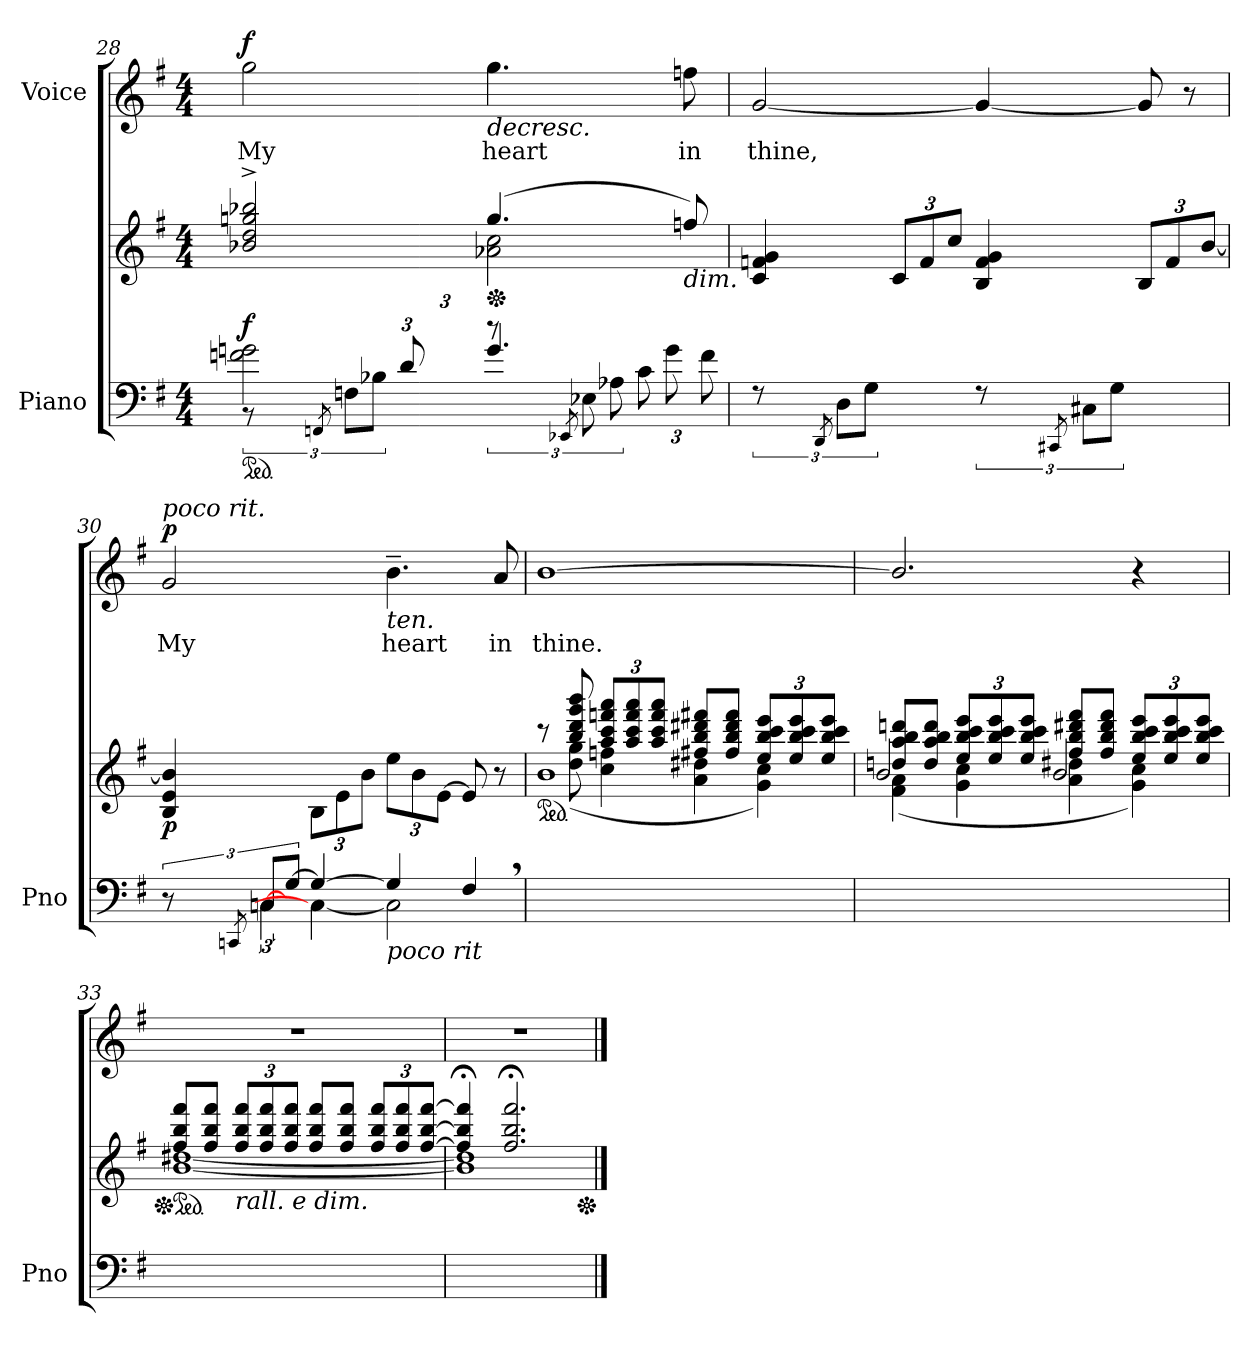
**kern	**kern	**dynam	**kern	**text	**dynam
*part2	*part2	*part2	*part1	*part1	*part1
*staff3	*staff2	*staff2/3	*staff1	*staff1	*staff1
*I"Piano	*	*	*I"Voice	*	*
*I'Pno	*	*	*	*	*
!!LO:LB:g=z
*clefF4	*clefG2	*	*clefG2	*	*
*k[f#]	*k[f#]	*	*k[f#]	*	*
*M4/4	*M4/4	*	*M4/4	*	*
=28	=28	=28	=28	=28	=28
*^	*	*	*	*	*
*ped	*	*	*	*	*	*
*	*^	*^	*	*	*	*
*	*	*	*	*^	*	*	*	*
!	!	!	!	!	!	!LO:DY:b	!	!LO:LY:b	!LO:DY:a
2fn\ 2gn\	12r	2ryy	2b-X/^< 2dd/^< 2ggn/^< 2bb-X/^<	2ryy	3ryy	f	2gg\	My	f
.	8qFFn/	.	.	.	.	.	.	.	.
.	(12Fn\L	.	.	.	.	.	.	.	.
.	12B-X\J	.	.	.	.	.	.	.	.
*	*Xbrackettup	*	*	*	*	*	*	*	*
.	12d/L	.	.	.	.	.	.	.	.
.	6ryy	.	.	.	12g\	.	.	.	.
.	.	.	.	.	12b-\J)	.	.	.	.
*	*brackettup	*	*	*	*	*	*	*	*
*	*	*	*Xped	*	*	*	*	*	*
!	!	!	!	!	!	!	!	!LO:LY:b	!LO:HP:b
2ryy	12r	4.g/	(4.gg/	2a-X\ 2cc\	2ryy	.	4.gg\	heart	>
.	8qEE-X/	.	.	.	.	.	.	.	.
.	12E-X\L	.	.	.	.	.	.	.	.
.	12A-X\J	.	.	.	.	.	.	.	.
*	*Xbrackettup	*	*	*	*	*	*	*	*
.	12c\L	.	.	.	.	.	.	.	.
.	12g\	.	.	.	.	.	.	.	.
!	!	!	!LO:TX:b:i:t=dim.	!	!	!	!	!	!
!	!	!	!	!	!	!	!	!LO:LY:b	!
.	.	8ryy	8ffn/)	.	.	.	8ffn\	in	.
.	12f\J	.	.	.	.	.	.	.	.
*v	*v	*v	*	*	*	*	*	*	*
*	*v	*v	*v	*	*	*	*
!!LO:LB:g=z
=29	=29	=29	=29	=29	=29
*brackettup	*	*	*	*	*
*^	*	*	*	*	*
!	!	!	!	!	!LO:LY:b	!
12r	1ryy	4c/ 4fn/ 4g/	.	[2g/	thine,	.
8qDD/	.	.	.	.	.	.
12D\L	.	.	.	.	.	.
12G\J	.	.	.	.	.	.
*	*	*Xbrackettup	*	*	*	*
4ryy	.	12c/L	.	.	.	.
.	.	12f/	.	.	.	.
.	.	(12cc/J	.	.	.	.
12r	.	4B/ 4f/ 4g/	.	4g/_	.	.
8qCC#X/	.	.	.	.	.	.
12C#X\L	.	.	.	.	.	.
12G\J	.	.	.	.	.	.
4ryy	.	12B/L	.	8g/]	.	.
.	.	12f/	.	.	.	.
.	.	.	.	8r	.	.
.	.	([>12b/J	.	.	.	.
=30	=30	=30	=30	=30	=30	=30
!	!	!	!	!LO:TX:a:i:t=poco rit.	!	!
!	!	!	!LO:DY:b	!	!LO:LY:b	!LO:DY:a
12r	12ryy	4B/ 4e/ 4b/]	p	2g/	My	p
8qCCn/	.	.	.	.	.	.
[<12Cn/L	6C\	.	.	.	.	.
[12G/J	.	.	.	.	.	.
4G/_	4C\_	12B\L	.	.	.	.
.	.	12e\	.	.	.	.
.	.	12b\J	.	.	.	.
!	!	!	!	!LO:TX:b:i:t=ten.	!	!
!LO:TX:b:i:t=poco rit	!	!	!	!	!	!
!	!	!	!	!	!LO:LY:b	!
4G/]	2C\]	12ee\L	.	4.b~\	heart	.
.	.	12b\	.	.	.	.
.	.	[12e\J	.	.	.	.
4F#,/	.	(8e/]	.	.	.	.
!	!	!	!	!	!LO:LY:b	!
.	.	8r	.	8a/	in	]
*v	*v	*	*	*	*	*
!!LO:PB:g=z
=31	=31	=31	=31	=31	=31
*	*ped	*	*	*	*
*	*^	*	*	*	*
*	*	*^	*	*	*	*
!	!	!	!	!	!	!LO:LY:b	!LO:DY:a
!	!	!	!	!	!	!	!LO:DY:n=1:a
1ryy	8r	8ryy	1b	.	[<1b	thine.	pp other-dynamics
!	!	!	!	!LO:DY:b	!	!	!
!	!	!	!	!LO:DY:n=1:b	!	!	!
.	8bb/ 8ddd/ 8ggg/ 8bbb/	(8dd\ 8gg\	.	pp other-dynamics	.	.	.
.	12aa/ 12ccc/ 12fffn/ 12aaa/L	4cc\ 4ffn\	.	.	.	.	.
.	12aa/ 12ccc/ 12fff/ 12aaa/	.	.	.	.	.	.
.	12aa/ 12ccc/ 12fff/ 12aaa/J	.	.	.	.	.	.
.	8ff#X/ 8bb/ 8ddd#X/ 8fff#X/L	4a\ 4dd#X\	.	.	.	.	.
.	8ff#/ 8bb/ 8ddd#/ 8fff#/J	.	.	.	.	.	.
.	12ee/ 12bb/ 12ccc/ 12eee/L	4g\ 4cc\)	.	.	.	.	.
.	12ee/ 12bb/ 12ccc/ 12eee/	.	.	.	.	.	.
.	12ee/ 12bb/ 12ccc/ 12eee/J	.	.	.	.	.	.
!!LO:LB:g=z
=32	=32	=32	=32	=32	=32	=32	=32
1ryy	8ddn/ 8aa/ 8bb/ 8dddn/L	(4f#\ 4a\	2b/	.	2.b/]	.	.
.	8dd/ 8aa/ 8bb/ 8ddd/J	.	.	.	.	.	.
.	12ee/ 12bb/ 12ccc/ 12eee/L	4g\ 4cc\	.	.	.	.	.
.	12ee/ 12bb/ 12ccc/ 12eee/	.	.	.	.	.	.
.	12ee/ 12bb/ 12ccc/ 12eee/J	.	.	.	.	.	.
.	8ff#/ 8bb/ 8ddd#X/ 8fff#/L	4a\ 4dd#X\	2b/	.	.	.	.
.	8ff#/ 8bb/ 8ddd#/ 8fff#/J	.	.	.	.	.	.
.	12ee/ 12bb/ 12ccc/ 12eee/L	4g\ 4cc\)	.	.	4r	.	.
.	12ee/ 12bb/ 12ccc/ 12eee/	.	.	.	.	.	.
.	12ee/ 12bb/ 12ccc/ 12eee/J	.	.	.	.	.	.
*	*v	*v	*v	*	*	*	*
=33	=33	=33	=33	=33	=33
*	*Xped	*	*	*	*
*	*^	*	*	*	*
*	*ped	*	*	*	*	*
1ryy	8ff#/ 8bb/ 8fff#/L	[1b [<1dd#X	.	1r	.	.
.	8ff#/ 8bb/ 8fff#/J	.	.	.	.	.
!	!LO:TX:b:i:t=rall. e dim.	!	!	!	!	!
.	12ff#/ 12bb/ 12fff#/L	.	.	.	.	.
.	12ff#/ 12bb/ 12fff#/	.	.	.	.	.
.	12ff#/ 12bb/ 12fff#/J	.	.	.	.	.
.	8ff#/ 8bb/ 8fff#/L	.	.	.	.	.
.	8ff#/ 8bb/ 8fff#/J	.	.	.	.	.
.	12ff#/ 12bb/ 12fff#/L	.	.	.	.	.
.	12ff#/ 12bb/ 12fff#/	.	.	.	.	.
.	[12ff#/ [12bb/ [12fff#/J	.	.	.	.	.
=34	=34	=34	=34	=34	=34	=34
1ryy	4ff#/]; 4bb/]; 4fff#/];	1b] 1dd#]	.	1r	.	.
.	2.ff#/;< 2.bb/;< 2.fff#/;<	.	.	.	.	.
*	*v	*v	*	*	*	*
*	*Xped	*	*	*	*
==	==	==	==	==	==
*-	*-	*-	*-	*-	*-
